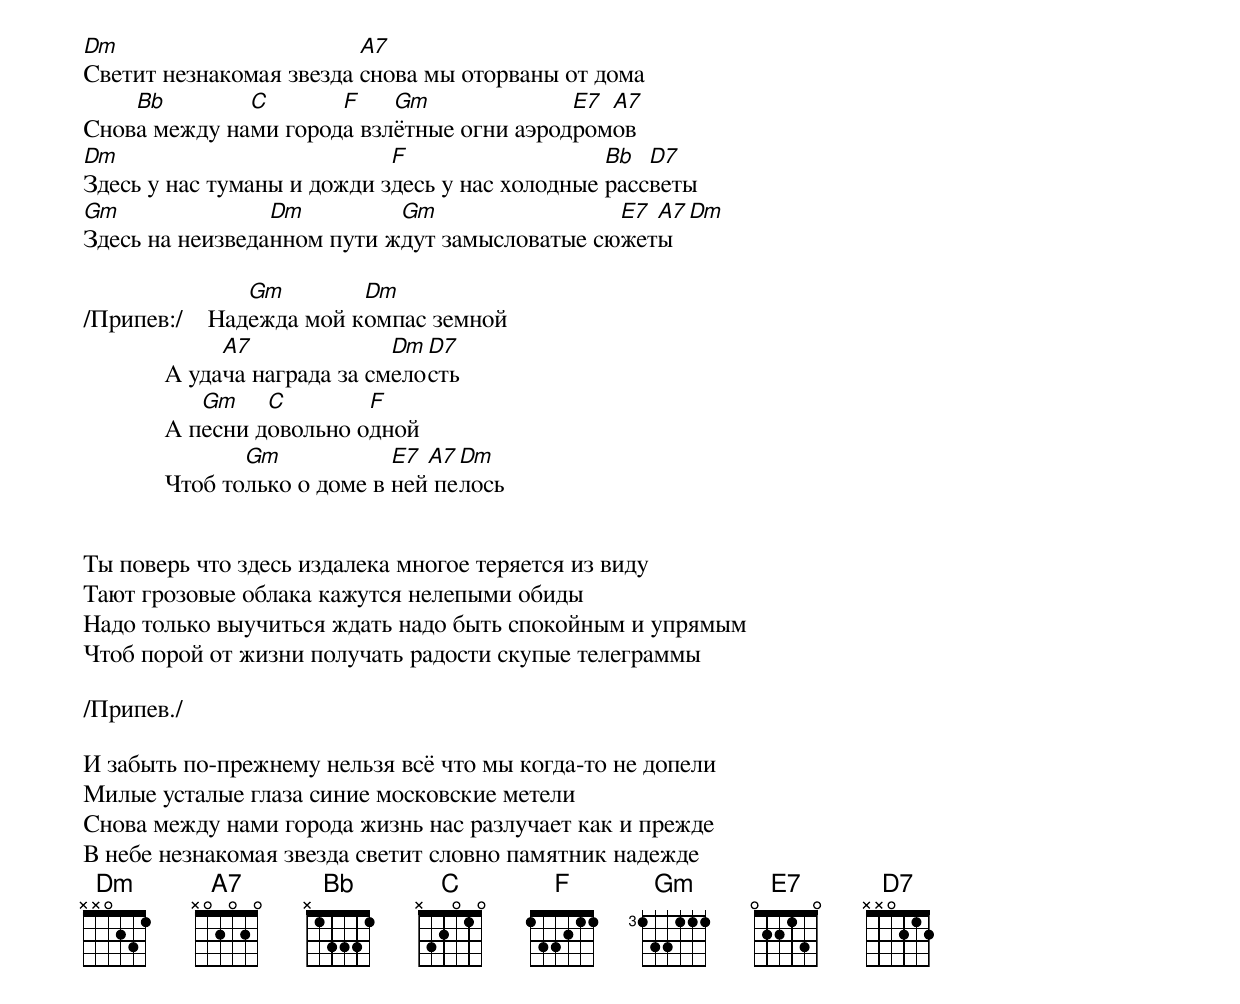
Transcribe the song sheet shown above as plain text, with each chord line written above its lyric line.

Dm                       A7
Светит незнакомая звезда снова мы оторваны от дома
    Bb        C       F    Gm              E7 A7
Снова между нами города взлётные огни аэродромов
Dm                          F                   Bb  D7
Здесь у нас туманы и дожди здесь у нас холодные рассветы
Gm               Dm         Gm                 E7 A7 Dm
Здесь на неизведанном пути ждут замысловатые сюжеты

                Gm        Dm
/Припев:/    Надежда мой компас земной
                  A7              Dm D7
             А удача награда за смелость
                Gm    C        F
             А песни довольно одной
                    Gm            E7 A7 Dm
             Чтоб только о доме в ней пелось


Ты поверь что здесь издалека многое теряется из виду
Тают грозовые облака кажутся нелепыми обиды
Надо только выучиться ждать надо быть спокойным и упрямым
Чтоб порой от жизни получать радости скупые телеграммы

/Припев./

И забыть по-прежнему нельзя всё что мы когда-то не допели
Милые усталые глаза синие московские метели
Снова между нами города жизнь нас разлучает как и прежде
В небе незнакомая звезда светит словно памятник надежде
